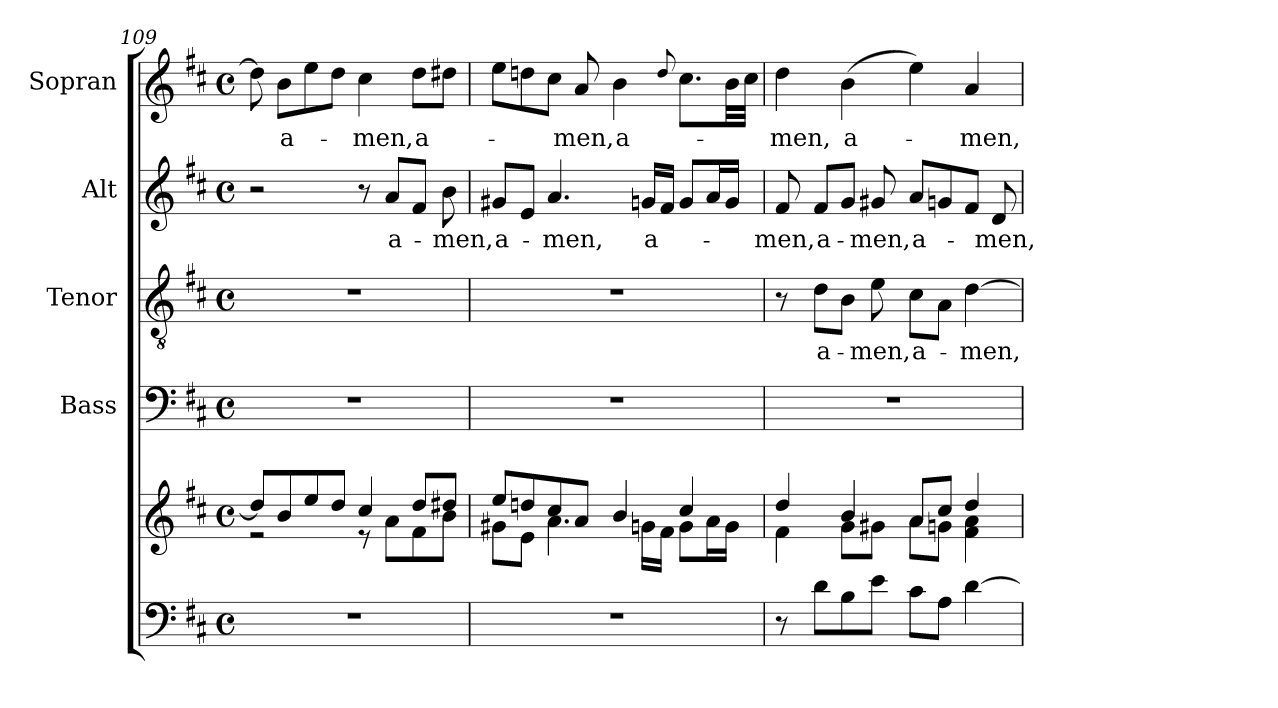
**kern	**kern	**kern	**kern	**text	**kern	**text	**kern	**text
*part5	*part5	*part4	*part3	*part3	*part2	*part2	*part1	*part1
*staff6	*staff5	*staff4	*staff3	*staff3	*staff2	*staff2	*staff1	*staff1
*	*	*I"Bass	*I"Tenor	*	*I"Alt	*	*I"Sopran	*
*	*	*I'B.	*I'T.	*	*I'A.	*	*I'S.	*
*clefF4	*clefG2	*clefF4	*clefGv2	*	*clefG2	*	*clefG2	*
*k[f#c#]	*k[f#c#]	*k[f#c#]	*k[f#c#]	*	*k[f#c#]	*	*k[f#c#]	*
*D:	*D:	*D:	*D:	*	*D:	*	*D:	*
*M4/4	*M4/4	*M4/4	*M4/4	*	*M4/4	*	*M4/4	*
*met(c)	*met(c)	*met(c)	*met(c)	*	*met(c)	*	*met(c)	*
=109	=109	=109	=109	=109	=109	=109	=109	=109
*	*^	*	*	*	*	*	*	*
1r	8dd/L]	2re	1r	1r	.	2r	.	8dd\]	.
!	!	!	!	!	!	!	!	!	!LO:LY:b
.	8b/	.	.	.	.	.	.	8b\L	a-
.	8ee/	.	.	.	.	.	.	8ee\	.
.	8dd/J	.	.	.	.	.	.	8dd\J	.
!	!	!	!	!	!	!	!	!	!LO:LY:b
.	4cc#/	8re	.	.	.	8r	.	4cc#\	-men,
!	!	!	!	!	!	!	!LO:LY:b	!	!
.	.	8a\L	.	.	.	8a/L	a-	.	.
!	!	!	!	!	!	!	!	!	!LO:LY:b
.	8dd/L	8f#\	.	.	.	8f#/J	.	8dd\L	a-
!	!	!	!	!	!	!	!LO:LY:b	!	!
.	8dd#X/J	8b\J	.	.	.	8b\	-men,	8dd#X\J	.
=110	=110	=110	=110	=110	=110	=110	=110	=110	=110
!	!	!	!	!	!	!	!LO:LY:b	!	!
1r	8ee/L	8g#X\L	1r	1r	.	8g#X/L	a-	8ee\L	.
.	8ddn/	8e\J	.	.	.	8e/J	.	8ddn\	.
!	!	!	!	!	!	!	!LO:LY:b	!	!
.	8cc#/	4.a\	.	.	.	4.a/	-men,	8cc#\J	.
!	!	!	!	!	!	!	!	!	!LO:LY:b
.	8a/J	.	.	.	.	.	.	8a/	-men,
!	!	!	!	!	!	!	!	!	!LO:LY:b
.	4b/	.	.	.	.	.	.	4b\	a-
!	!	!	!	!	!	!	!LO:LY:b	!	!
.	.	16gn\LL	.	.	.	16gn/LL	a-	.	.
.	.	16f#\JJ	.	.	.	16f#/JJ	.	.	.
.	.	.	.	.	.	.	.	8qqdd/	.
.	4cc#/	8g\L	.	.	.	8g/L	.	8.cc#\L	.
.	.	16a\L	.	.	.	16a/L	.	.	.
.	.	16g\JJ	.	.	.	16g/JJ	.	32b\LL	.
.	.	.	.	.	.	.	.	32cc#\JJJ	.
!!LO:PB:g=z
=111	=111	=111	=111	=111	=111	=111	=111	=111	=111
!	!	!	!	!	!	!	!LO:LY:b	!	!LO:LY:b
8r	4dd/	4f#\	1r	8r	.	8f#/	-men,	4dd\	-men,
!	!	!	!	!	!LO:LY:b	!	!LO:LY:b	!	!
8d\L	.	.	.	8d\L	a-	8f#/L	a-	.	.
!	!	!	!	!	!	!	!	!	!LO:LY:b
8B\	4b/	8g\L	.	8B\J	.	8g/J	.	(>4b\	a-
!	!	!	!	!	!LO:LY:b	!	!LO:LY:b	!	!
8e\J	.	8g#X\J	.	8e\	-men,	8g#X/	-men,	.	.
!	!	!	!	!	!LO:LY:b	!	!LO:LY:b	!	!
8c#\L	8a/L	8a\L	.	8c#\L	a-	8a/L	a-	4ee\)	.
8A\J	8cc#/J	8gn\J	.	8A\J	.	8gn/	.	.	.
!	!	!	!	!	!LO:LY:b	!	!	!	!LO:LY:b
[4d\	4dd/	4f#\ 4a\	.	[4d\	-men,	8f#/J	.	4a/	-men,
!	!	!	!	!	!	!	!LO:LY:b	!	!
.	.	.	.	.	.	8d/	-men,	.	.
*	*v	*v	*	*	*	*	*	*	*
=	=	=	=	=	=	=	=	=
*-	*-	*-	*-	*-	*-	*-	*-	*-
